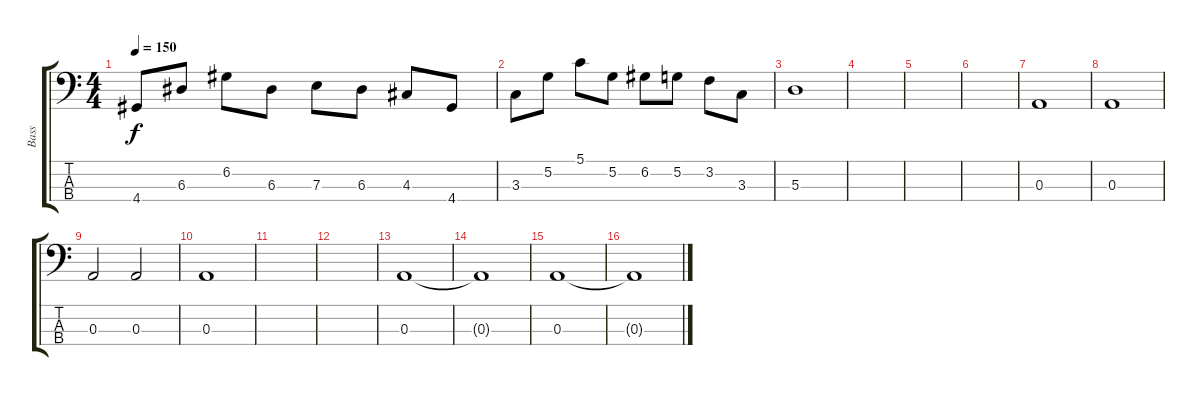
\track ("Bass" "Bass") {instrument electricbassfinger}
\staff {score tabs}
\tuning (G2 D2 A1 E1) {hide}
\ts (4 4)
\tempo 150
\clef f4
\ks aminor
4.4.8{dy f} 6.3.8 6.2.8 6.3.8 7.3.8 6.3.8 4.3.8 4.4.8 |
3.3.8 5.2.8 5.1.8 5.2.8 6.2.8 5.2.8 3.2.8 3.3.8 |
5.3.1 |
|
|
|
0.3.1 |
0.3.1 |
0.3.2 0.3.2 |
0.3.1 |
|
|
0.3.1 |
0.3{t}.1 |
0.3.1 |
0.3{t}.1
